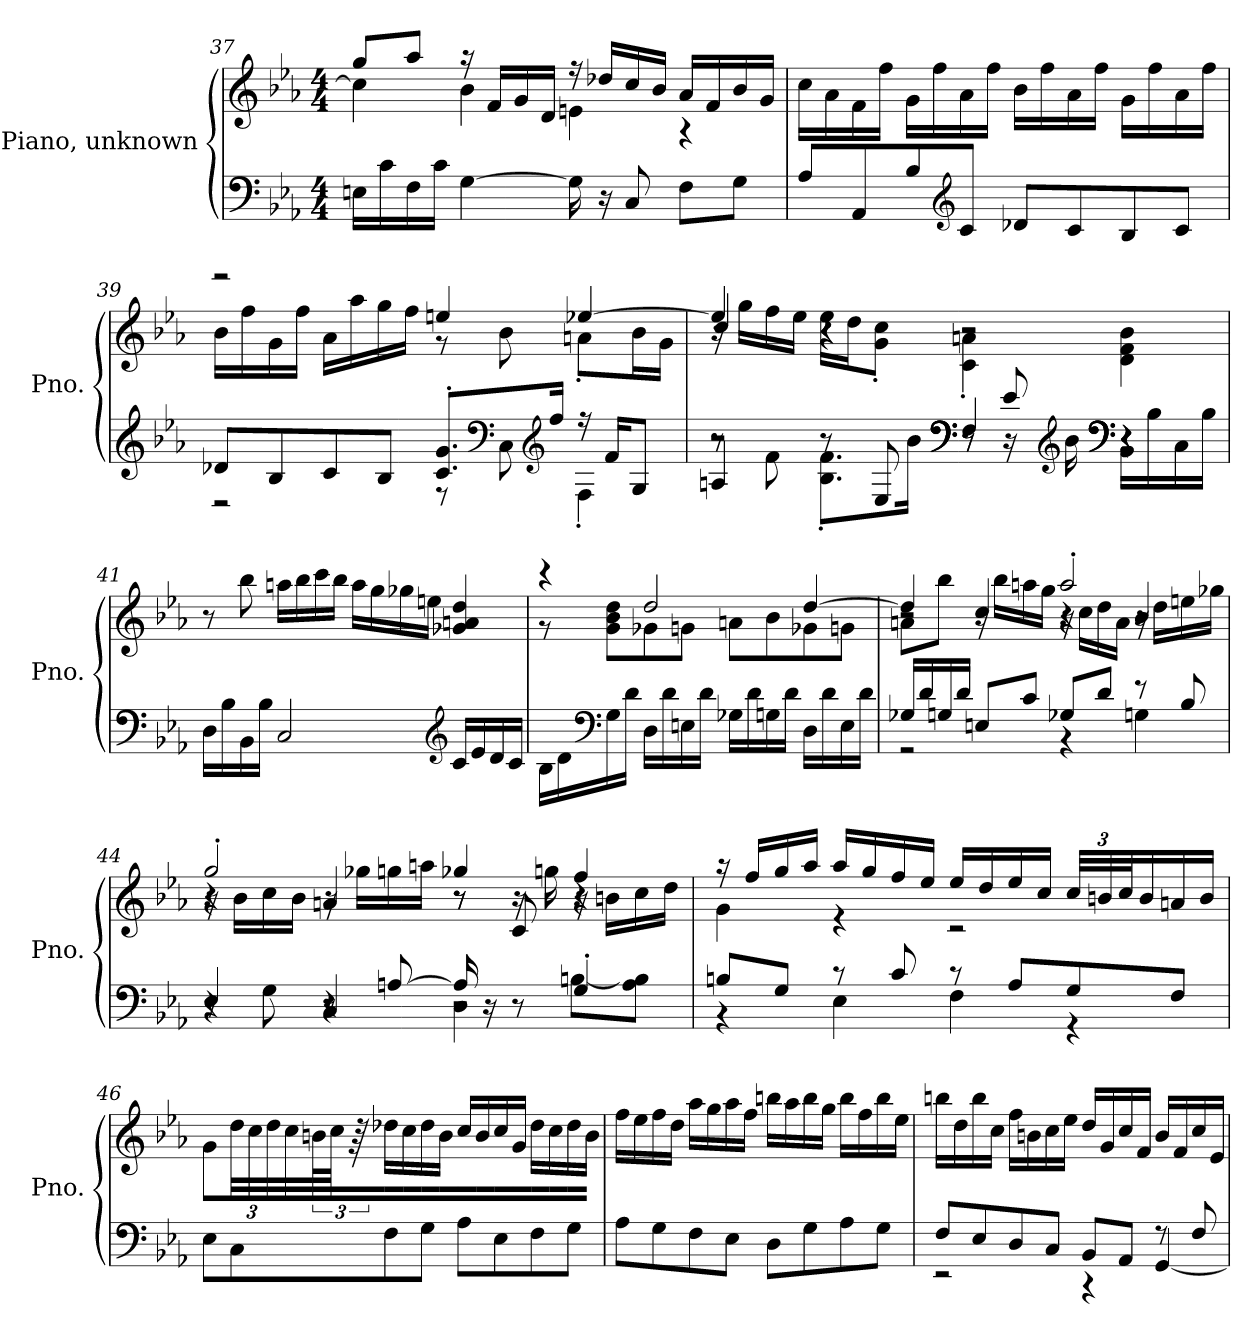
**kern	**kern
*part1	*part1
*staff2	*staff1
*I"Piano, unknown	*
*I'Pno.	*
*clefF4	*clefG2
*k[b-e-a-]	*k[b-e-a-]
*M4/4	*M4/4
=37	=37
*	*^
16En\LL	8gg/L	4cc\]
16c\	.	.
16F\	8aa-/J	.
16c\JJ	.	.
[4G\	16r	4b-\
.	16f/LL	.
.	16g/	.
.	16d/JJ	.
16G\]	16r	4en\
16r	16dd-X/LL	.
8C/	16cc/	.
.	16b-/JJ	.
8F\L	16a-/LL	4r
.	16f/	.
8G\J	16b-/	.
.	16g/JJ	.
*	*v	*v
!!LO:LB:g=z
=38	=38
8A-/L	16cc\LL
.	16a-\
8AA-/	16f\
.	16ff\JJ
8B-/	16g\LL
.	16ff\
*clefG2	*
8c/J	16a-\
.	16ff\JJ
8d-X/L	16b-\LL
.	16ff\
8c/	16a-\
.	16ff\JJ
8B-/	16g\LL
.	16ff\
8c/J	16a-\
.	16ff\JJ
=39	=39
*^	*^
8d-X/L	2r	2r	16b-\LL
.	.	.	16ff\
8B-/	.	.	16g\
.	.	.	16ff\JJ
8c/	.	.	16a-\LL
.	.	.	16aa-\
8B-/J	.	.	16gg\
.	.	.	16ff\JJ
8.c/' 8.g/'L	8r	4een/	8r
*clefF4	*	*	*
.	8C\	.	8b-\
*clefG2	*	*	*
16ff/Jk	.	.	.
16r	4F'\	[4ee-X/	8an'\L
16f/KL	.	.	.
8G/J	.	.	16b-\L
.	.	.	16g\JJ
!!LO:LB:g=z
=40	=40	=40	=40
*	*^	*	*^
2r	8r	4An/	4ee-/]	16r	4cc/
.	.	.	.	16gg\LL	.
.	8f\	.	.	16ff\	.
.	.	.	.	16ee-\JJ	.
.	8.B-\' 8.f\'L	8r	4r	16ee-\LL	4r
.	.	.	.	16dd\J	.
.	.	8E-/	.	8g\' 8cc\'J	.
.	16b-\Jk	.	.	.	.
*clefF4	*	*	*	*	*
8r	8r	4F/	2r	4c\' 4an\'	2r
8e-/	16r	.	.	.	.
*clefG2	*	*	*	*	*
.	16b-\	.	.	.	.
*clefF4	*	*	*	*	*
4r	16BB-\LL	4r	.	4d\ 4f\ 4b-\	.
.	16B-\	.	.	.	.
.	16C\	.	.	.	.
.	16B-\JJ	.	.	.	.
*v	*v	*v	*	*	*
*	*v	*v	*v
=41	=41
16D\LL	8r
16B-\	.
16BB-\	8bb-\
16B-\JJ	.
2C/	16aan\LL
.	16bb-\
.	16ccc\
.	16bb-\JJ
.	16aa\LL
.	16gg\
.	16gg-X\
.	16een\JJ
*clefG2	*
16c/LL	4g-X/ 4an/ 4dd/
16e-/	.
16d/	.
16c/JJ	.
!!LO:LB:g=z
=42	=42
*	*^
16B-\LL	4r	8r
16d\	.	.
*clefF4	*	*
16G\	.	8g\ 8b-\ 8dd\L
16d\JJ	.	.
16D\LL	2dd/	8g-X\
16d\	.	.
16En\	.	8gn\J
16d\JJ	.	.
16G-X\LL	.	8an\L
16d\	.	.
16Gn\	.	8b-\
16d\JJ	.	.
16D\LL	[4dd/	8g-X\
16d\	.	.
16E\	.	8gn\J
16d\JJ	.	.
=43	=43	=43
*^	*	*^
16G-X/LL	2r	4dd/]	8an\L	2r
16d/	.	.	.	.
16Gn/	.	.	8bb-\J	.
16d/JJ	.	.	.	.
8En/L	.	4cc/	16r	.
.	.	.	16bb-\LL	.
8c/J	.	.	16aan\	.
.	.	.	16gg\JJ	.
8G-X/L	4r	2aa'/	16r	4r
.	.	.	16cc\LL	.
8d/J	.	.	16dd\	.
.	.	.	16a\JJ	.
8r	4Gn\	.	16r	4b-/
.	.	.	16dd\LL	.
8B-/	.	.	16een\	.
.	.	.	16gg-X\JJ	.
!!LO:LB:g=z	!!	!!
=44	=44	=44	=44	=44
*	*^	*	*	*
4r	8r	4E-/	2gg'/	16r	4r
.	.	.	.	16b-\LL	.
.	8G\	.	.	16cc\	.
.	.	.	.	16b-\JJ	.
8r	4r	4C/	.	16r	4an/
.	.	.	.	16gg-X\LL	.
[8An/	.	.	.	16ggn\	.
.	.	.	.	16aan\JJ	.
16A/]	4D\	2r	4gg-X/	8r	8r
16r	.	.	.	.	.
8r	.	.	.	16r	8c/
.	.	.	.	16ggn\	.
4G'/	[8Bn\L	.	4ff/	16r	4r
.	.	.	.	16bn\LL	.
.	8A\ 8B\]J	.	.	16cc\	.
.	.	.	.	16dd\JJ	.
*	*v	*v	*	*	*
*	*	*	*v	*v
=45	=45	=45	=45
8Bn/L	4r	16r	4g\
.	.	16ff/LL	.
8G/J	.	16gg/	.
.	.	16aa-/JJ	.
8r	4E-\	16aa-/LL	4r
.	.	16gg/	.
8c/	.	16ff/	.
.	.	16ee-/JJ	.
8r	4F\	16ee-/LL	2r
.	.	16dd/	.
8A-/L	.	16ee-/	.
.	.	16cc/JJ	.
*	*	*Xbrackettup	*
8G/	4r	48cc/LLL	.
.	.	48bn/	.
.	.	48cc/J	.
.	.	16b/	.
8F/J	.	16an/	.
.	.	16b/JJ	.
*v	*v	*	*
*	*v	*v
!!LO:PB:g=z
=46	=46
8E-\L	8g\L
8C\	48dd\LL
.	48cc\
.	48dd\
.	32cc\
*	*brackettup
.	96bn\L
.	96cc\JJJJ
.	96r
8F\	16dd-X\LL
.	16cc\
8G\J	16dd-\
.	16b\JJ
8A-\L	16cc/LL
.	16b/
8E-\	16cc/
.	16g/JJ
8F\	16dd-\LL
.	16cc\
8G\J	16dd-\
.	16b\JJ
=47	=47
8A-\L	16ff\LL
.	16ee-\
8G\	16ff\
.	16dd\JJ
8F\	16aa-\LL
.	16gg\
8E-\J	16aa-\
.	16ff\JJ
8D\L	16bbn\LL
.	16aa-\
8G\	16bb\
.	16gg\JJ
8A-\	16bb\LL
.	16ff\
8G\J	16bb\
.	16ee-\JJ
!!LO:LB:g=z
=48	=48
*^	*
8F/L	2r	16bbn\LL
.	.	16dd\
8E-/	.	16bb\
.	.	16cc\JJ
8D/	.	16ff\LL
.	.	16bn\
8C/J	.	16cc\
.	.	16ee-\JJ
8BB-/L	4r	16dd/LL
.	.	16g/
8AA-/J	.	16cc/
.	.	16f/JJ
8r	[4GG/	16b/LL
.	.	16f/
8F/	.	16cc/
.	.	16e-/JJ
*v	*v	*
=	=
*-	*-
